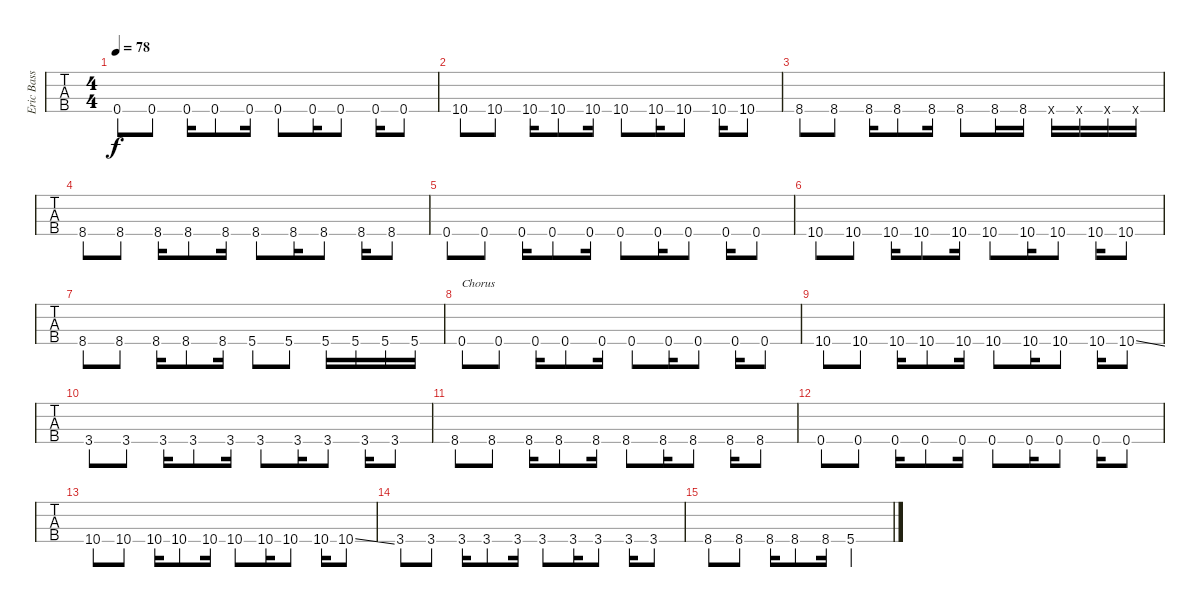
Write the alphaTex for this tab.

\track ("Eric Bass" "Eric Bass") {instrument electricbasspick}
\staff {tabs}
\tuning (G2 D2 A1 D1) {hide}
\ts (4 4)
\tempo 78
\clef f4
\ks c
0.4.8{dy f} 0.4.8 0.4.16 0.4.8 0.4.16 0.4.8 0.4.16 0.4.8 0.4.16 0.4.8 |
10.4.8 10.4.8 10.4.16 10.4.8 10.4.16 10.4.8 10.4.16 10.4.8 10.4.16 10.4.8 |
8.4.8 8.4.8 8.4.16 8.4.8 8.4.16 8.4.8 8.4.16 8.4.16 0.4{x}.16 0.4{x}.16 0.4{x}.16 0.4{x}.16 |
8.4.8 8.4.8 8.4.16 8.4.8 8.4.16 8.4.8 8.4.16 8.4.8 8.4.16 8.4.8 |
0.4.8 0.4.8 0.4.16 0.4.8 0.4.16 0.4.8 0.4.16 0.4.8 0.4.16 0.4.8 |
10.4.8 10.4.8 10.4.16 10.4.8 10.4.16 10.4.8 10.4.16 10.4.8 10.4.16 10.4.8 |
8.4.8 8.4.8 8.4.16 8.4.8 8.4.16 5.4.8 5.4.8 5.4.16 5.4.16 5.4.16 5.4.16 |
0.4.8{txt "Chorus"} 0.4.8 0.4.16 0.4.8 0.4.16 0.4.8 0.4.16 0.4.8 0.4.16 0.4.8 |
10.4.8 10.4.8 10.4.16 10.4.8 10.4.16 10.4.8 10.4.16 10.4.8 10.4.16 10.4{ss}.8 |
3.4.8 3.4.8 3.4.16 3.4.8 3.4.16 3.4.8 3.4.16 3.4.8 3.4.16 3.4.8 |
8.4.8 8.4.8 8.4.16 8.4.8 8.4.16 8.4.8 8.4.16 8.4.8 8.4.16 8.4.8 |
0.4.8 0.4.8 0.4.16 0.4.8 0.4.16 0.4.8 0.4.16 0.4.8 0.4.16 0.4.8 |
10.4.8 10.4.8 10.4.16 10.4.8 10.4.16 10.4.8 10.4.16 10.4.8 10.4.16 10.4{ss}.8 |
3.4.8 3.4.8 3.4.16 3.4.8 3.4.16 3.4.8 3.4.16 3.4.8 3.4.16 3.4.8 |
8.4.8 8.4.8 8.4.16 8.4.8 8.4.16 5.4.2
